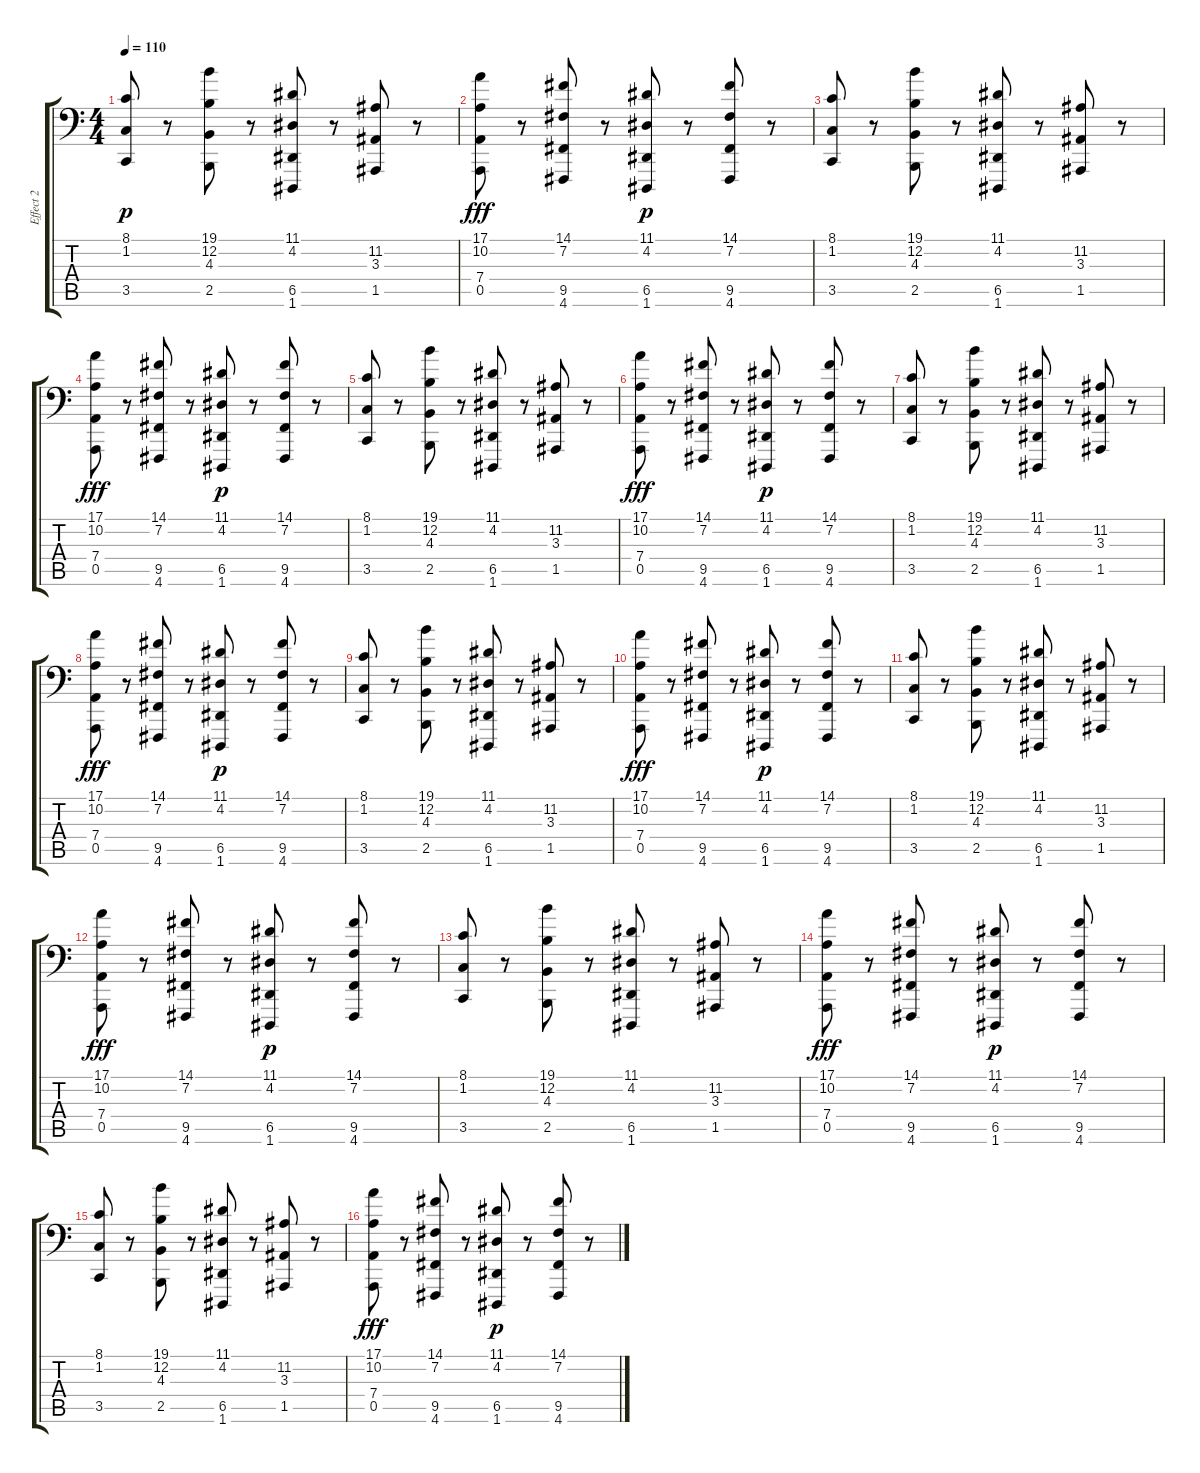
\track ("Effect 2" "Effect 2") {instrument distortionguitar}
\staff {score tabs}
\tuning (E2 B1 G1 D1 A0 D0) {hide}
\ts (4 4)
\tempo 110
\clef f4
\ks c
(8.1 1.2 3.5).8{dy p} r.8 (19.1 12.2 4.3 2.5).8 r.8 (11.1 4.2 6.5 1.6).8 r.8 (11.2 3.3 1.5).8 r.8 |
(17.1 10.2 7.4 0.5).8{dy fff} r.8 (14.1 7.2 9.5 4.6).8 r.8 (11.1 4.2 6.5 1.6).8{dy p} r.8 (14.1 7.2 9.5 4.6).8 r.8 |
(8.1 1.2 3.5).8 r.8 (19.1 12.2 4.3 2.5).8 r.8 (11.1 4.2 6.5 1.6).8 r.8 (11.2 3.3 1.5).8 r.8 |
(17.1 10.2 7.4 0.5).8{dy fff} r.8 (14.1 7.2 9.5 4.6).8 r.8 (11.1 4.2 6.5 1.6).8{dy p} r.8 (14.1 7.2 9.5 4.6).8 r.8 |
(8.1 1.2 3.5).8 r.8 (19.1 12.2 4.3 2.5).8 r.8 (11.1 4.2 6.5 1.6).8 r.8 (11.2 3.3 1.5).8 r.8 |
(17.1 10.2 7.4 0.5).8{dy fff} r.8 (14.1 7.2 9.5 4.6).8 r.8 (11.1 4.2 6.5 1.6).8{dy p} r.8 (14.1 7.2 9.5 4.6).8 r.8 |
(8.1 1.2 3.5).8 r.8 (19.1 12.2 4.3 2.5).8 r.8 (11.1 4.2 6.5 1.6).8 r.8 (11.2 3.3 1.5).8 r.8 |
(17.1 10.2 7.4 0.5).8{dy fff} r.8 (14.1 7.2 9.5 4.6).8 r.8 (11.1 4.2 6.5 1.6).8{dy p} r.8 (14.1 7.2 9.5 4.6).8 r.8 |
(8.1 1.2 3.5).8 r.8 (19.1 12.2 4.3 2.5).8 r.8 (11.1 4.2 6.5 1.6).8 r.8 (11.2 3.3 1.5).8 r.8 |
(17.1 10.2 7.4 0.5).8{dy fff} r.8 (14.1 7.2 9.5 4.6).8 r.8 (11.1 4.2 6.5 1.6).8{dy p} r.8 (14.1 7.2 9.5 4.6).8 r.8 |
(8.1 1.2 3.5).8 r.8 (19.1 12.2 4.3 2.5).8 r.8 (11.1 4.2 6.5 1.6).8 r.8 (11.2 3.3 1.5).8 r.8 |
(17.1 10.2 7.4 0.5).8{dy fff} r.8 (14.1 7.2 9.5 4.6).8 r.8 (11.1 4.2 6.5 1.6).8{dy p} r.8 (14.1 7.2 9.5 4.6).8 r.8 |
(8.1 1.2 3.5).8 r.8 (19.1 12.2 4.3 2.5).8 r.8 (11.1 4.2 6.5 1.6).8 r.8 (11.2 3.3 1.5).8 r.8 |
(17.1 10.2 7.4 0.5).8{dy fff} r.8 (14.1 7.2 9.5 4.6).8 r.8 (11.1 4.2 6.5 1.6).8{dy p} r.8 (14.1 7.2 9.5 4.6).8 r.8 |
(8.1 1.2 3.5).8 r.8 (19.1 12.2 4.3 2.5).8 r.8 (11.1 4.2 6.5 1.6).8 r.8 (11.2 3.3 1.5).8 r.8 |
(17.1 10.2 7.4 0.5).8{dy fff} r.8 (14.1 7.2 9.5 4.6).8 r.8 (11.1 4.2 6.5 1.6).8{dy p} r.8 (14.1 7.2 9.5 4.6).8 r.8
